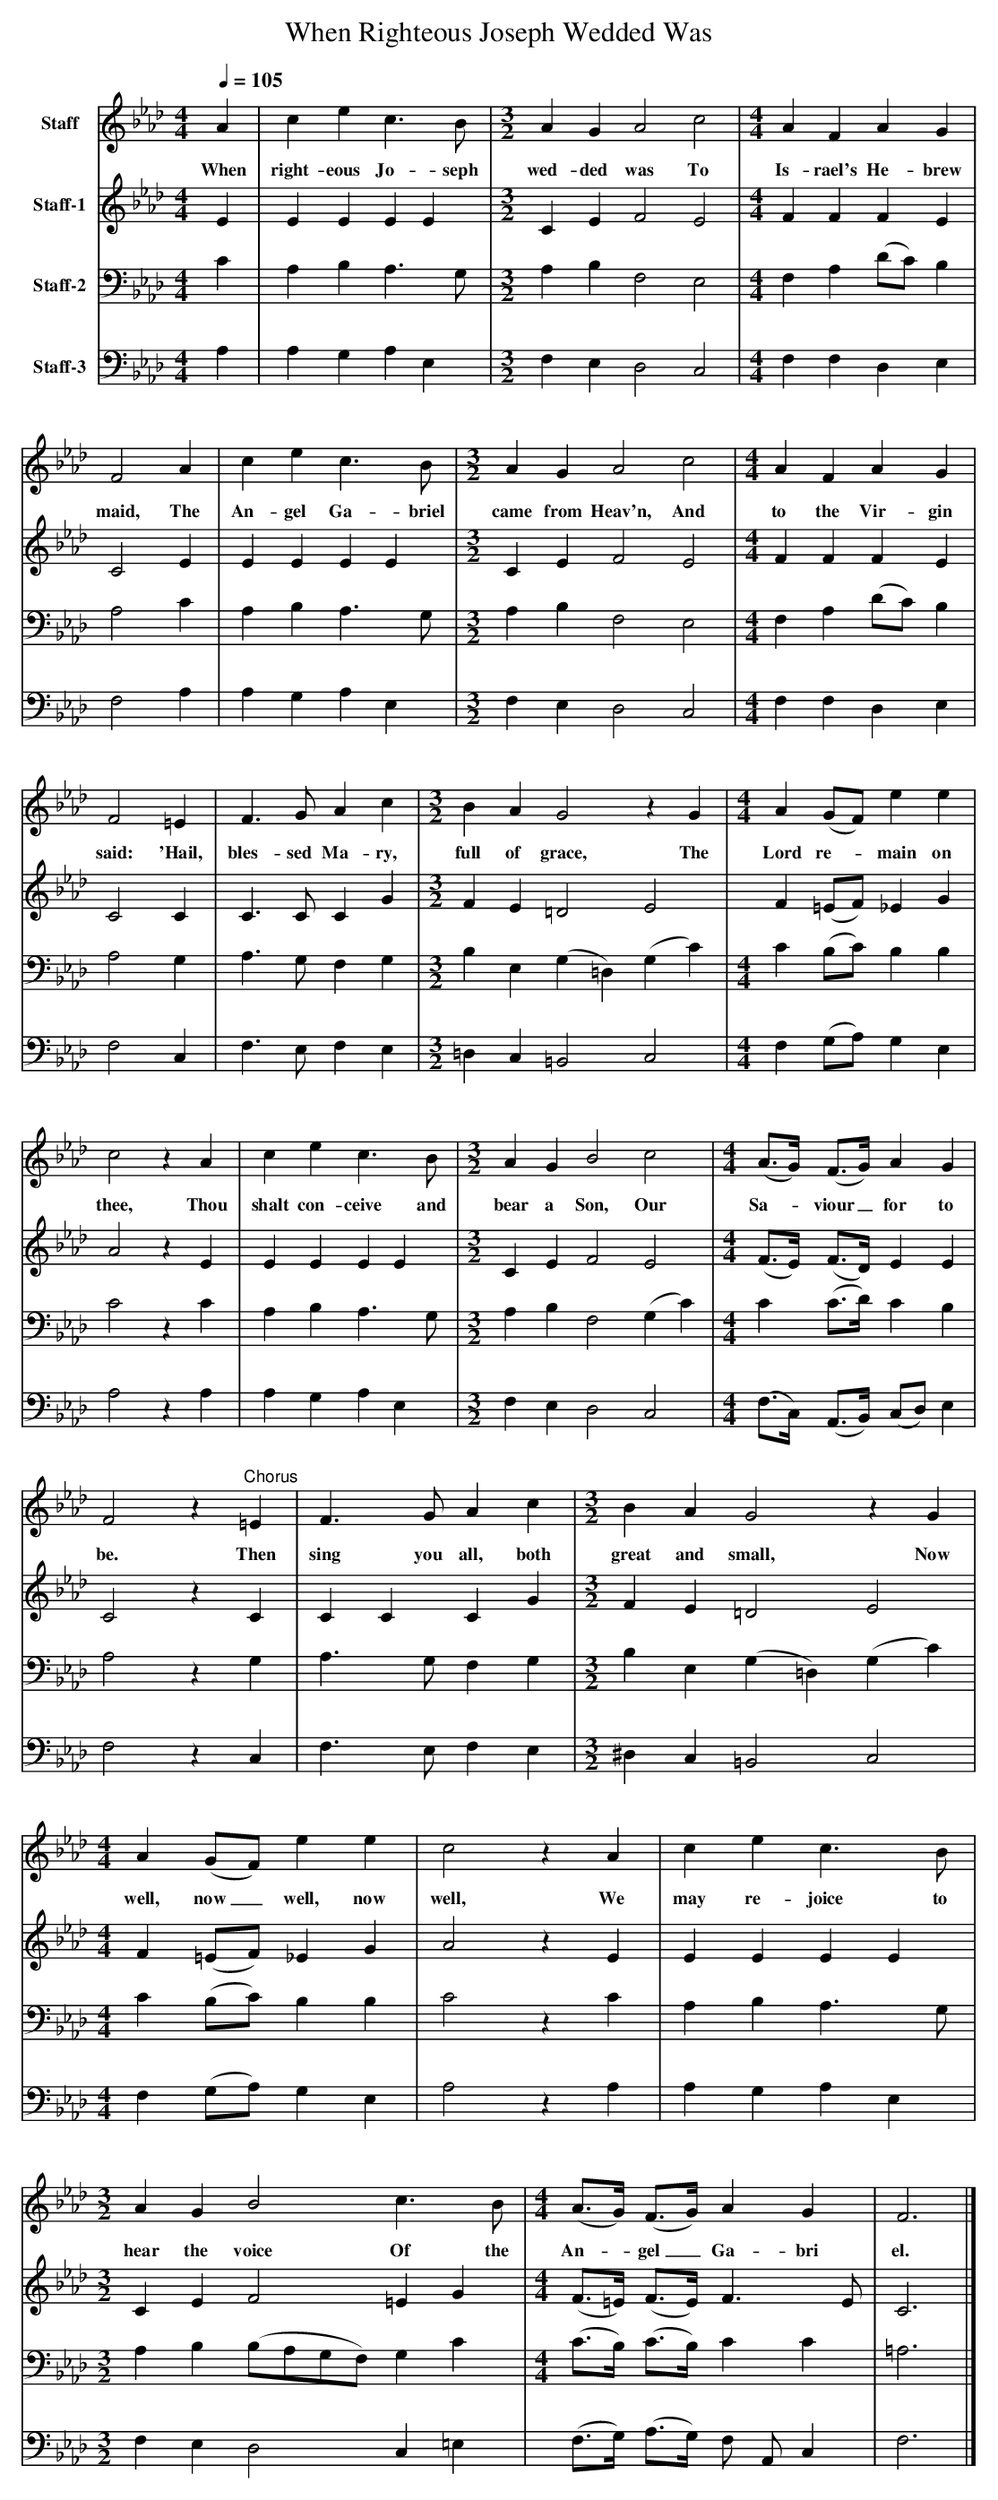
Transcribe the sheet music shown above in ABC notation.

X:1
T: When Righteous Joseph Wedded Was
L: 1/4
M: 4/4
Q: 1/4=105
V: P1 name="Staff"
V: P2 name="Staff-1"
V: P3 name="Staff-2"
V: P4 name="Staff-3"
K: Ab
[V: P1]  A | c e c3/ B/ | [M: 3/2]  A G A2 c2 | [M: 4/4]  A F A G | F2 A | c e c3/ B/ | [M: 3/2]  A G A2 c2 | [M: 4/4]  A F A G | F2 =E | F3/ G/ A c | [M: 3/2]  B A G2z G | [M: 4/4]  A (G/F/) e e | c2z A | c e c3/ B/ | [M: 3/2]  A G B2 c2 | [M: 4/4]  (A3/4G/4) (F3/4G/4) A G | F2z"^Chorus" =E | F3/ G/ A c | [M: 3/2]  B A G2z G | [M: 4/4]  A (G/F/) e e | c2z A | c e c3/ B/ | [M: 3/2]  A G B2 c3/ B/ | [M: 4/4]  (A3/4G/4) (F3/4G/4) A G | F3|]
w: When right- eous Jo- seph wed- ded was To Is- rael's He- brew maid, The An- gel Ga- briel came from Heav'n, And to the Vir- gin said: 'Hail, bles- sed Ma- ry, full of grace, The Lord re-_ main on thee, Thou shalt con- ceive and bear a Son, Our Sa-_ viour_ for to be. Then sing you all, both great and small, Now well, now_ well, now well, We may re- joice to hear the voice Of the An-_ gel_ Ga- bri el.
[V: P2]  E | E E E E | [M: 3/2]  C E F2 E2 | [M: 4/4]  F F F E | C2 E | E E E E | [M: 3/2]  C E F2 E2 | [M: 4/4]  F F F E | C2 C | C3/ C/ C G | [M: 3/2]  F E =D2 E2 | F (=E/F/) _E G | A2z E | E E E E | [M: 3/2]  C E F2 E2 | [M: 4/4]  (F3/4E/4) (F3/4D/4) E E | C2z C | C C C G | [M: 3/2]  F E =D2 E2 | [M: 4/4]  F (=E/F/) _E G | A2z E | E E E E | [M: 3/2]  C E F2 =E G | [M: 4/4]  (F3/4=E/4) (F3/4E/4) F3/ E/ | C3|]
[V: P3]  C | A, B, A,3/ G,/ | [M: 3/2]  A, B, F,2 E,2 | [M: 4/4]  F, A, (D/C/) B, | A,2 C | A, B, A,3/ G,/ | [M: 3/2]  A, B, F,2 E,2 | [M: 4/4]  F, A, (D/C/) B, | A,2 G, | A,3/ G,/ F, G, | [M: 3/2]  B, E, (G, =D,) (G, C) | [M: 4/4]  C (B,/C/) B, B, | C2z C | A, B, A,3/ G,/ | [M: 3/2]  A, B, F,2 (G, C) | [M: 4/4]  C (C3/4D/4) C B, | A,2z G, | A,3/ G,/ F, G, | [M: 3/2]  B, E, (G, =D,) (G, C) | [M: 4/4]  C (B,/C/) B, B, | C2z C | A, B, A,3/ G,/ | [M: 3/2]  A, B, (B,/A,/G,/F,/) G, C | [M: 4/4]  (C3/4B,/4) (C3/4B,/4) C C | =A,3|]
[V: P4]  A, | A, G, A, E, | [M: 3/2]  F, E, D,2 C,2 | [M: 4/4]  F, F, D, E, | F,2 A, | A, G, A, E, | [M: 3/2]  F, E, D,2 C,2 | [M: 4/4]  F, F, D, E, | F,2 C, | F,3/ E,/ F, E, | [M: 3/2]  =D, C, =B,,2 C,2 | [M: 4/4]  F, (G,/A,/) G, E, | A,2z A, | A, G, A, E, | [M: 3/2]  F, E, D,2 C,2 | [M: 4/4]  (F,3/4C,/4) (A,,3/4B,,/4) (C,/D,/) E, | F,2z C, | F,3/ E,/ F, E, | [M: 3/2]  ^D, C, =B,,2 C,2 | [M: 4/4]  F, (G,/A,/) G, E, | A,2z A, | A, G, A, E, | [M: 3/2]  F, E, D,2 C, =E, | (F,3/4G,/4) (A,3/4G,/4) F,/ A,,/ C, | F,3|]
